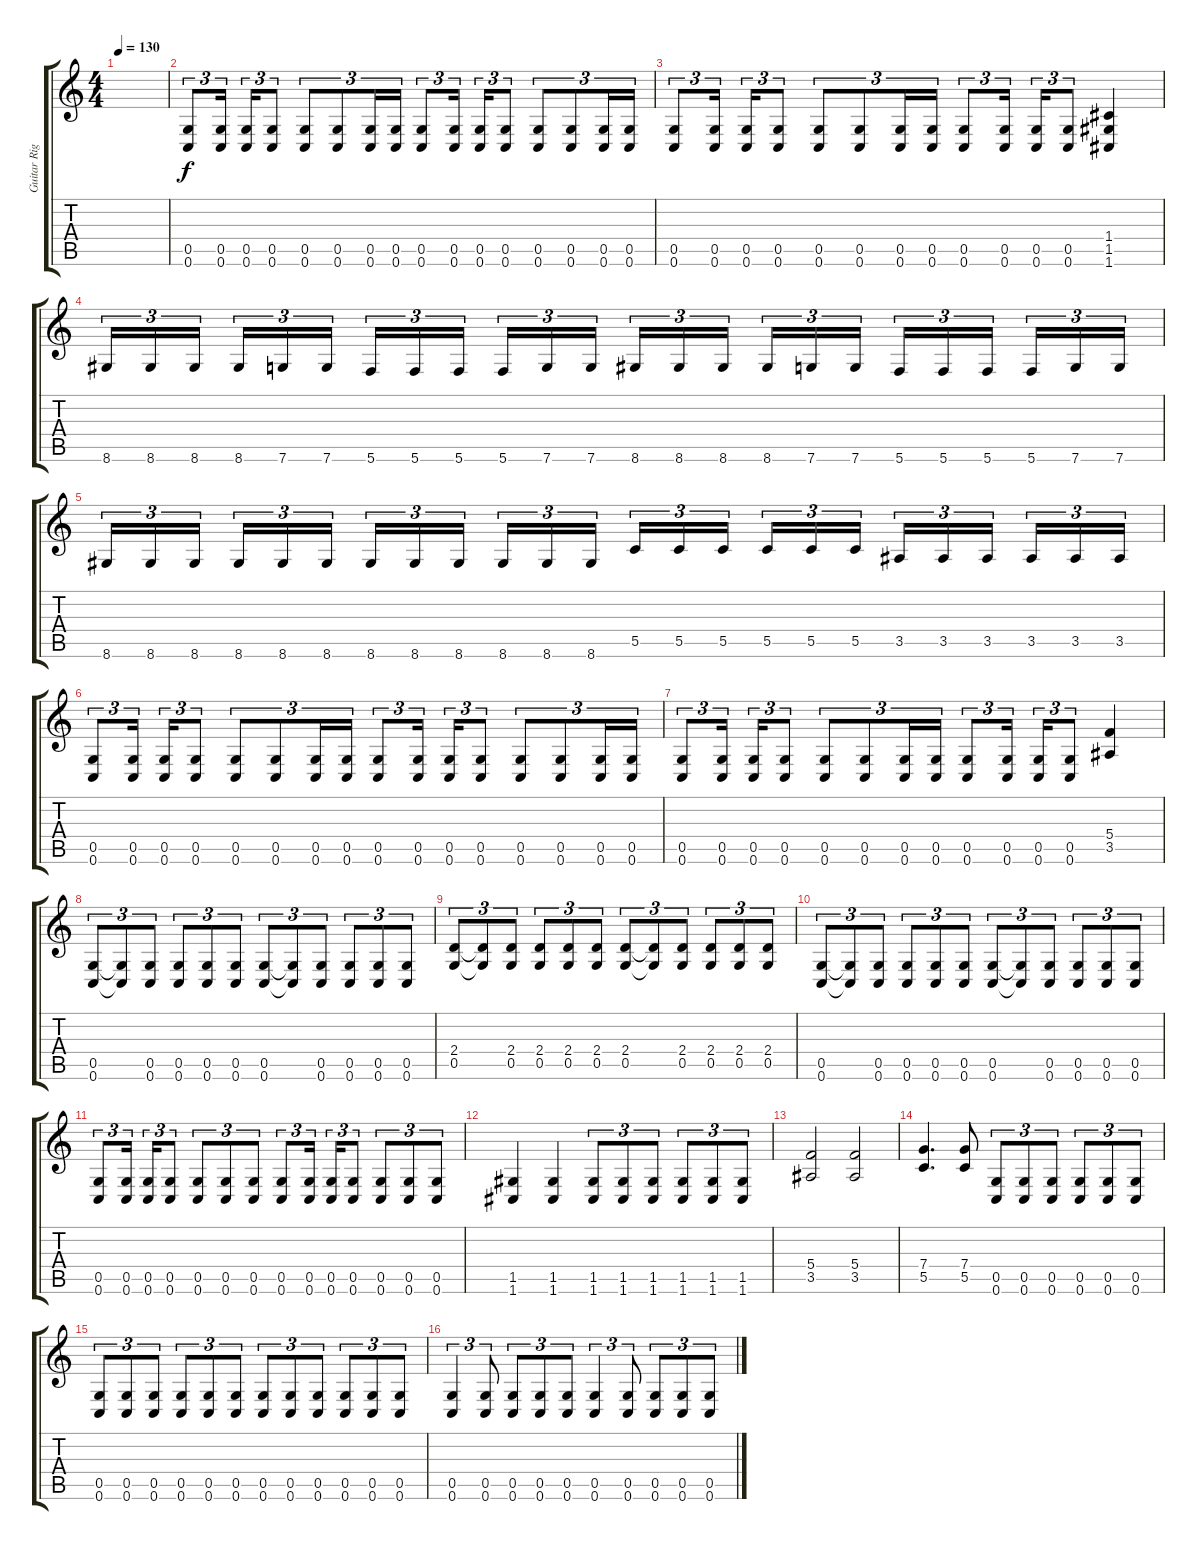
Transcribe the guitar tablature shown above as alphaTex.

\track ("Guitar Right - Jari Mäenpää " "Guitar Rig") {instrument distortionguitar}
\staff {score tabs}
\tuning (D4 A3 F3 C3 G2 C2) {hide}
\ts (4 4)
\tempo 130
\clef g2
\ks c
|
(0.5 0.6).8{tu (3 2)} (0.5 0.6).16{tu (3 2)} (0.5 0.6).16{tu (3 2)} (0.5 0.6).8{tu (3 2)} (0.5 0.6).8{tu (3 2)} (0.5 0.6).8{tu (3 2)} (0.5 0.6).16{tu (3 2)} (0.5 0.6).16{tu (3 2)} (0.5 0.6).8{tu (3 2)} (0.5 0.6).16{tu (3 2)} (0.5 0.6).16{tu (3 2)} (0.5 0.6).8{tu (3 2)} (0.5 0.6).8{tu (3 2)} (0.5 0.6).8{tu (3 2)} (0.5 0.6).16{tu (3 2)} (0.5 0.6).16{tu (3 2)} |
(0.5 0.6).8{tu (3 2)} (0.5 0.6).16{tu (3 2)} (0.5 0.6).16{tu (3 2)} (0.5 0.6).8{tu (3 2)} (0.5 0.6).8{tu (3 2)} (0.5 0.6).8{tu (3 2)} (0.5 0.6).16{tu (3 2)} (0.5 0.6).16{tu (3 2)} (0.5 0.6).8{tu (3 2)} (0.5 0.6).16{tu (3 2)} (0.5 0.6).16{tu (3 2)} (0.5 0.6).8{tu (3 2)} (1.4 1.5 1.6).4 |
8.6.16{tu (3 2)} 8.6.16{tu (3 2)} 8.6.16{tu (3 2)} 8.6.16{tu (3 2)} 7.6.16{tu (3 2)} 7.6.16{tu (3 2)} 5.6.16{tu (3 2)} 5.6.16{tu (3 2)} 5.6.16{tu (3 2)} 5.6.16{tu (3 2)} 7.6.16{tu (3 2)} 7.6.16{tu (3 2)} 8.6.16{tu (3 2)} 8.6.16{tu (3 2)} 8.6.16{tu (3 2)} 8.6.16{tu (3 2)} 7.6.16{tu (3 2)} 7.6.16{tu (3 2)} 5.6.16{tu (3 2)} 5.6.16{tu (3 2)} 5.6.16{tu (3 2)} 5.6.16{tu (3 2)} 7.6.16{tu (3 2)} 7.6.16{tu (3 2)} |
8.6.16{tu (3 2)} 8.6.16{tu (3 2)} 8.6.16{tu (3 2)} 8.6.16{tu (3 2)} 8.6.16{tu (3 2)} 8.6.16{tu (3 2)} 8.6.16{tu (3 2)} 8.6.16{tu (3 2)} 8.6.16{tu (3 2)} 8.6.16{tu (3 2)} 8.6.16{tu (3 2)} 8.6.16{tu (3 2)} 5.5.16{tu (3 2)} 5.5.16{tu (3 2)} 5.5.16{tu (3 2)} 5.5.16{tu (3 2)} 5.5.16{tu (3 2)} 5.5.16{tu (3 2)} 3.5.16{tu (3 2)} 3.5.16{tu (3 2)} 3.5.16{tu (3 2)} 3.5.16{tu (3 2)} 3.5.16{tu (3 2)} 3.5.16{tu (3 2)} |
(0.5 0.6).8{tu (3 2)} (0.5 0.6).16{tu (3 2)} (0.5 0.6).16{tu (3 2)} (0.5 0.6).8{tu (3 2)} (0.5 0.6).8{tu (3 2)} (0.5 0.6).8{tu (3 2)} (0.5 0.6).16{tu (3 2)} (0.5 0.6).16{tu (3 2)} (0.5 0.6).8{tu (3 2)} (0.5 0.6).16{tu (3 2)} (0.5 0.6).16{tu (3 2)} (0.5 0.6).8{tu (3 2)} (0.5 0.6).8{tu (3 2)} (0.5 0.6).8{tu (3 2)} (0.5 0.6).16{tu (3 2)} (0.5 0.6).16{tu (3 2)} |
(0.5 0.6).8{tu (3 2)} (0.5 0.6).16{tu (3 2)} (0.5 0.6).16{tu (3 2)} (0.5 0.6).8{tu (3 2)} (0.5 0.6).8{tu (3 2)} (0.5 0.6).8{tu (3 2)} (0.5 0.6).16{tu (3 2)} (0.5 0.6).16{tu (3 2)} (0.5 0.6).8{tu (3 2)} (0.5 0.6).16{tu (3 2)} (0.5 0.6).16{tu (3 2)} (0.5 0.6).8{tu (3 2)} (5.4 3.5).4 |
(0.5 0.6).8{tu (3 2)} (0.5{t} 0.6{t}).8{tu (3 2)} (0.5 0.6).8{tu (3 2)} (0.5 0.6).8{tu (3 2)} (0.5 0.6).8{tu (3 2)} (0.5 0.6).8{tu (3 2)} (0.5 0.6).8{tu (3 2)} (0.5{t} 0.6{t}).8{tu (3 2)} (0.5 0.6).8{tu (3 2)} (0.5 0.6).8{tu (3 2)} (0.5 0.6).8{tu (3 2)} (0.5 0.6).8{tu (3 2)} |
(2.4 0.5).8{tu (3 2)} (2.4{t} 0.5{t}).8{tu (3 2)} (2.4 0.5).8{tu (3 2)} (2.4 0.5).8{tu (3 2)} (2.4 0.5).8{tu (3 2)} (2.4 0.5).8{tu (3 2)} (2.4 0.5).8{tu (3 2)} (2.4{t} 0.5{t}).8{tu (3 2)} (2.4 0.5).8{tu (3 2)} (2.4 0.5).8{tu (3 2)} (2.4 0.5).8{tu (3 2)} (2.4 0.5).8{tu (3 2)} |
(0.5 0.6).8{tu (3 2)} (0.5{t} 0.6{t}).8{tu (3 2)} (0.5 0.6).8{tu (3 2)} (0.5 0.6).8{tu (3 2)} (0.5 0.6).8{tu (3 2)} (0.5 0.6).8{tu (3 2)} (0.5 0.6).8{tu (3 2)} (0.5{t} 0.6{t}).8{tu (3 2)} (0.5 0.6).8{tu (3 2)} (0.5 0.6).8{tu (3 2)} (0.5 0.6).8{tu (3 2)} (0.5 0.6).8{tu (3 2)} |
(0.5 0.6).8{tu (3 2)} (0.5 0.6).16{tu (3 2)} (0.5 0.6).16{tu (3 2)} (0.5 0.6).8{tu (3 2)} (0.5 0.6).8{tu (3 2)} (0.5 0.6).8{tu (3 2)} (0.5 0.6).8{tu (3 2)} (0.5 0.6).8{tu (3 2)} (0.5 0.6).16{tu (3 2)} (0.5 0.6).16{tu (3 2)} (0.5 0.6).8{tu (3 2)} (0.5 0.6).8{tu (3 2)} (0.5 0.6).8{tu (3 2)} (0.5 0.6).8{tu (3 2)} |
(1.5 1.6).4 (1.5 1.6).4 (1.5 1.6).8{tu (3 2)} (1.5 1.6).8{tu (3 2)} (1.5 1.6).8{tu (3 2)} (1.5 1.6).8{tu (3 2)} (1.5 1.6).8{tu (3 2)} (1.5 1.6).8{tu (3 2)} |
(5.4 3.5).2 (5.4 3.5).2 |
(7.4 5.5).4{d} (7.4 5.5).8 (0.5 0.6).8{tu (3 2)} (0.5 0.6).8{tu (3 2)} (0.5 0.6).8{tu (3 2)} (0.5 0.6).8{tu (3 2)} (0.5 0.6).8{tu (3 2)} (0.5 0.6).8{tu (3 2)} |
(0.5 0.6).8{tu (3 2)} (0.5 0.6).8{tu (3 2)} (0.5 0.6).8{tu (3 2)} (0.5 0.6).8{tu (3 2)} (0.5 0.6).8{tu (3 2)} (0.5 0.6).8{tu (3 2)} (0.5 0.6).8{tu (3 2)} (0.5 0.6).8{tu (3 2)} (0.5 0.6).8{tu (3 2)} (0.5 0.6).8{tu (3 2)} (0.5 0.6).8{tu (3 2)} (0.5 0.6).8{tu (3 2)} |
(0.5 0.6).4{tu (3 2)} (0.5 0.6).8{tu (3 2)} (0.5 0.6).8{tu (3 2)} (0.5 0.6).8{tu (3 2)} (0.5 0.6).8{tu (3 2)} (0.5 0.6).4{tu (3 2)} (0.5 0.6).8{tu (3 2)} (0.5 0.6).8{tu (3 2)} (0.5 0.6).8{tu (3 2)} (0.5 0.6).8{tu (3 2)}
